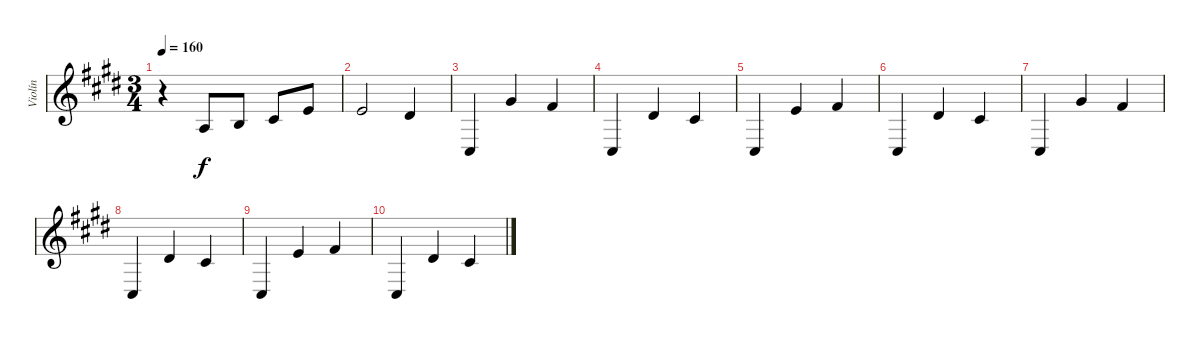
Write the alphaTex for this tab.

\track ("Violín" "Violín") {instrument violin}
\staff {score}
\tuning (E4 B3 G3 D3 A2 E2) {hide}
\ts (3 4)
\tempo 160
\clef g2
\ks c#minor
r.4{dy f} 2.3.8 4.3.8 2.2.8 5.2.8 |
5.2.2 4.2.4 |
4.5.4 9.2.4 7.2.4 |
4.5.4 4.2.4 2.2.4 |
4.5.4 9.3.4 11.3.4 |
4.5.4 8.3.4 6.3.4 |
4.5.4 9.2.4 7.2.4 |
4.5.4 4.2.4 2.2.4 |
4.5.4 9.3.4 11.3.4 |
4.5.4 8.3.4 6.3.4
